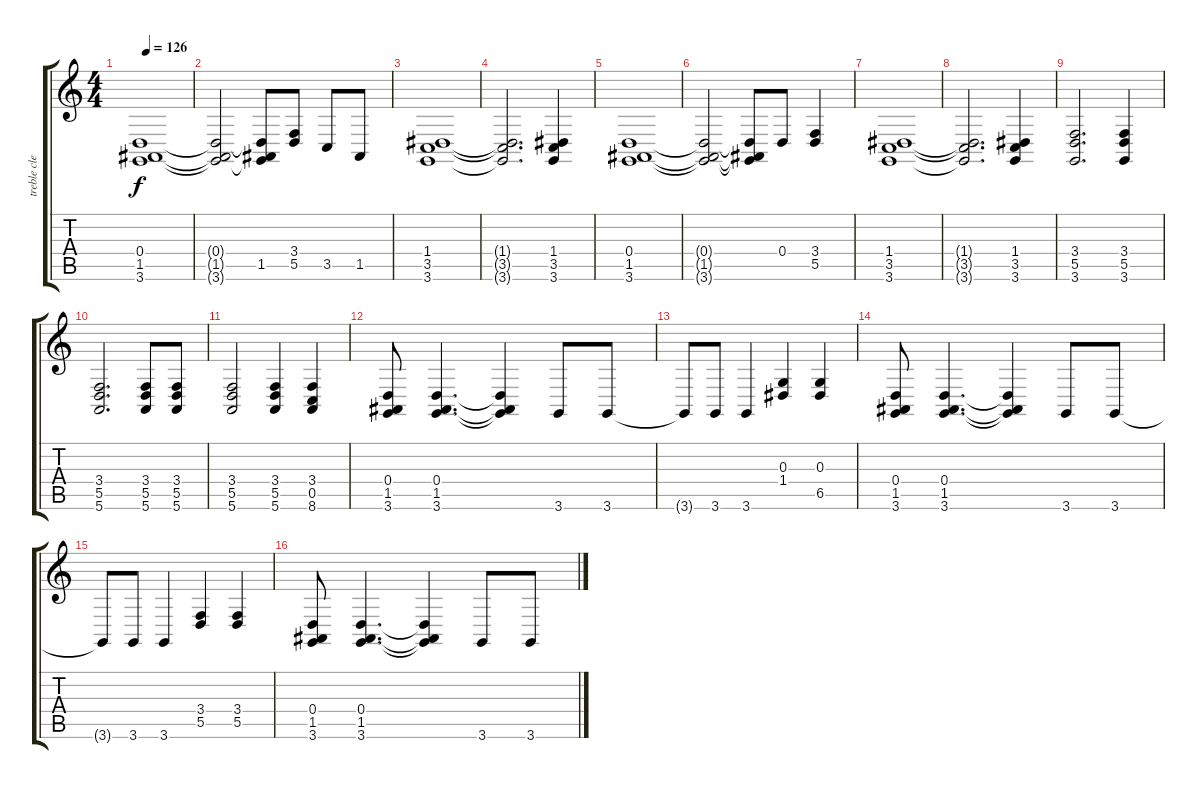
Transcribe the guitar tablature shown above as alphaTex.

\track ("treble clef piano" "treble cle") {instrument electricgrandpiano}
\staff {score tabs}
\tuning (E4 B3 G3 D3 A2 E2) {hide}
\ts (4 4)
\tempo 126
\clef g2
\ks c
(0.4 1.5 3.6).1{dy f} |
(0.4{t} 1.5{t} 3.6{t}).2 (0.4{t} 1.5 3.6{t}).8 (3.4 5.5).8 3.5.8 1.5.8 |
(1.4 3.5 3.6).1 |
(1.4{t} 3.5{t} 3.6{t}).2{d} (1.4 3.5 3.6).4 |
(0.4 1.5 3.6).1 |
(0.4{t} 1.5{t} 3.6{t}).2 (0.4{t} 1.5{t} 3.6{t}).8 0.4.8 (3.4 5.5).4 |
(1.4 3.5 3.6).1 |
(1.4{t} 3.5{t} 3.6{t}).2{d} (1.4 3.5 3.6).4 |
(3.4 5.5 3.6).2{d} (3.4 5.5 3.6).4 |
(3.4 5.5 5.6).2{d} (3.4 5.5 5.6).8 (3.4 5.5 5.6).8 |
(3.4 5.5 5.6).2 (3.4 5.5 5.6).4 (3.4 0.5 8.6).4 |
(0.4 1.5 3.6).8 (0.4 1.5 3.6).4{d} (0.4{t} 1.5{t} 3.6{t}).4 3.6.8 3.6.8 |
3.6{t}.8 3.6.8 3.6.4 (0.3 1.4).4 (0.3 6.5).4 |
(0.4 1.5 3.6).8 (0.4 1.5 3.6).4{d} (0.4{t} 1.5{t} 3.6{t}).4 3.6.8 3.6.8 |
3.6{t}.8 3.6.8 3.6.4 (3.4 5.5).4 (3.4 5.5).4 |
(0.4 1.5 3.6).8 (0.4 1.5 3.6).4{d} (0.4{t} 1.5{t} 3.6{t}).4 3.6.8 3.6.8
